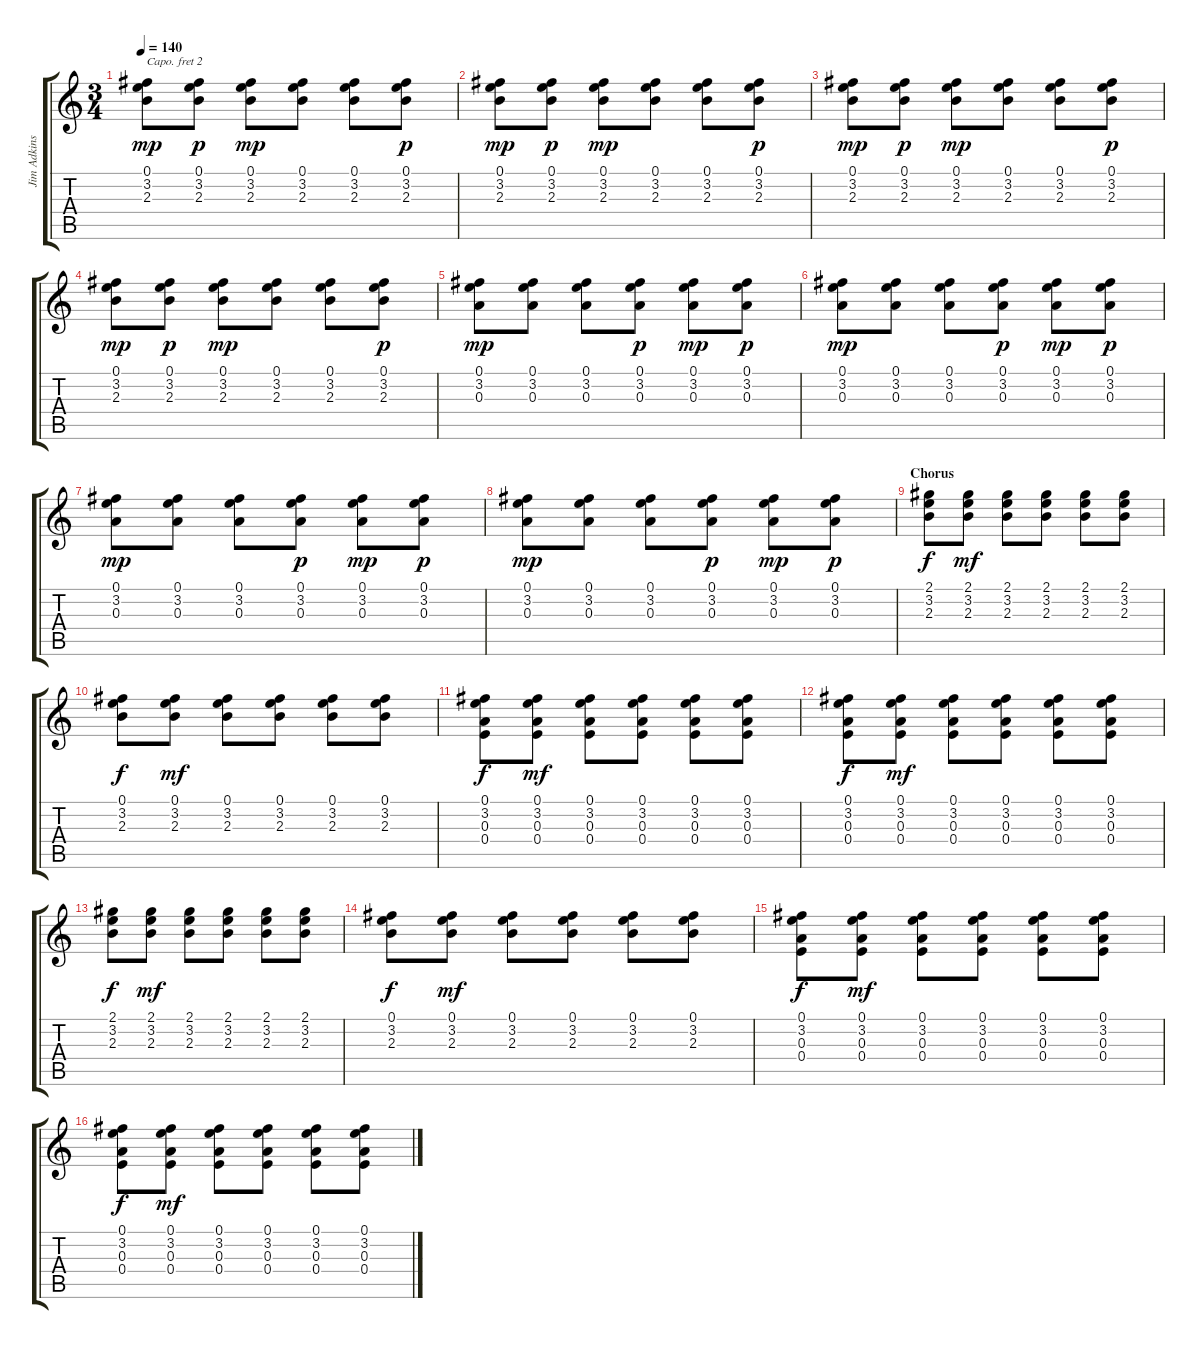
\track ("Jim Adkins - Guitar I" "Jim Adkins") {instrument acousticguitarsteel}
\staff {score tabs}
\capo 2
\tuning (E4 B3 G3 D3 A2 E2) {hide}
\ts (3 4)
\tempo 140
\clef g2
\ks c
(0.1 3.2 2.3).8{dy mp} (0.1 3.2 2.3).8{dy p} (0.1 3.2 2.3).8{dy mp} (0.1 3.2 2.3).8 (0.1 3.2 2.3).8 (0.1 3.2 2.3).8{dy p} |
(0.1 3.2 2.3).8{dy mp} (0.1 3.2 2.3).8{dy p} (0.1 3.2 2.3).8{dy mp} (0.1 3.2 2.3).8 (0.1 3.2 2.3).8 (0.1 3.2 2.3).8{dy p} |
(0.1 3.2 2.3).8{dy mp} (0.1 3.2 2.3).8{dy p} (0.1 3.2 2.3).8{dy mp} (0.1 3.2 2.3).8 (0.1 3.2 2.3).8 (0.1 3.2 2.3).8{dy p} |
(0.1 3.2 2.3).8{dy mp} (0.1 3.2 2.3).8{dy p} (0.1 3.2 2.3).8{dy mp} (0.1 3.2 2.3).8 (0.1 3.2 2.3).8 (0.1 3.2 2.3).8{dy p} |
(0.1 3.2 0.3).8{dy mp} (0.1 3.2 0.3).8 (0.1 3.2 0.3).8 (0.1 3.2 0.3).8{dy p} (0.1 3.2 0.3).8{dy mp} (0.1 3.2 0.3).8{dy p} |
(0.1 3.2 0.3).8{dy mp} (0.1 3.2 0.3).8 (0.1 3.2 0.3).8 (0.1 3.2 0.3).8{dy p} (0.1 3.2 0.3).8{dy mp} (0.1 3.2 0.3).8{dy p} |
(0.1 3.2 0.3).8{dy mp} (0.1 3.2 0.3).8 (0.1 3.2 0.3).8 (0.1 3.2 0.3).8{dy p} (0.1 3.2 0.3).8{dy mp} (0.1 3.2 0.3).8{dy p} |
(0.1 3.2 0.3).8{dy mp} (0.1 3.2 0.3).8 (0.1 3.2 0.3).8 (0.1 3.2 0.3).8{dy p} (0.1 3.2 0.3).8{dy mp} (0.1 3.2 0.3).8{dy p} |
\section ("" "Chorus")
(2.1 3.2 2.3).8{dy f} (2.1 3.2 2.3).8{dy mf} (2.1 3.2 2.3).8 (2.1 3.2 2.3).8 (2.1 3.2 2.3).8 (2.1 3.2 2.3).8 |
(0.1 3.2 2.3).8{dy f} (0.1 3.2 2.3).8{dy mf} (0.1 3.2 2.3).8 (0.1 3.2 2.3).8 (0.1 3.2 2.3).8 (0.1 3.2 2.3).8 |
(0.1 3.2 0.3 0.4).8{dy f} (0.1 3.2 0.3 0.4).8{dy mf} (0.1 3.2 0.3 0.4).8 (0.1 3.2 0.3 0.4).8 (0.1 3.2 0.3 0.4).8 (0.1 3.2 0.3 0.4).8 |
(0.1 3.2 0.3 0.4).8{dy f} (0.1 3.2 0.3 0.4).8{dy mf} (0.1 3.2 0.3 0.4).8 (0.1 3.2 0.3 0.4).8 (0.1 3.2 0.3 0.4).8 (0.1 3.2 0.3 0.4).8 |
(2.1 3.2 2.3).8{dy f} (2.1 3.2 2.3).8{dy mf} (2.1 3.2 2.3).8 (2.1 3.2 2.3).8 (2.1 3.2 2.3).8 (2.1 3.2 2.3).8 |
(0.1 3.2 2.3).8{dy f} (0.1 3.2 2.3).8{dy mf} (0.1 3.2 2.3).8 (0.1 3.2 2.3).8 (0.1 3.2 2.3).8 (0.1 3.2 2.3).8 |
(0.1 3.2 0.3 0.4).8{dy f} (0.1 3.2 0.3 0.4).8{dy mf} (0.1 3.2 0.3 0.4).8 (0.1 3.2 0.3 0.4).8 (0.1 3.2 0.3 0.4).8 (0.1 3.2 0.3 0.4).8 |
(0.1 3.2 0.3 0.4).8{dy f} (0.1 3.2 0.3 0.4).8{dy mf} (0.1 3.2 0.3 0.4).8 (0.1 3.2 0.3 0.4).8 (0.1 3.2 0.3 0.4).8 (0.1 3.2 0.3 0.4).8
